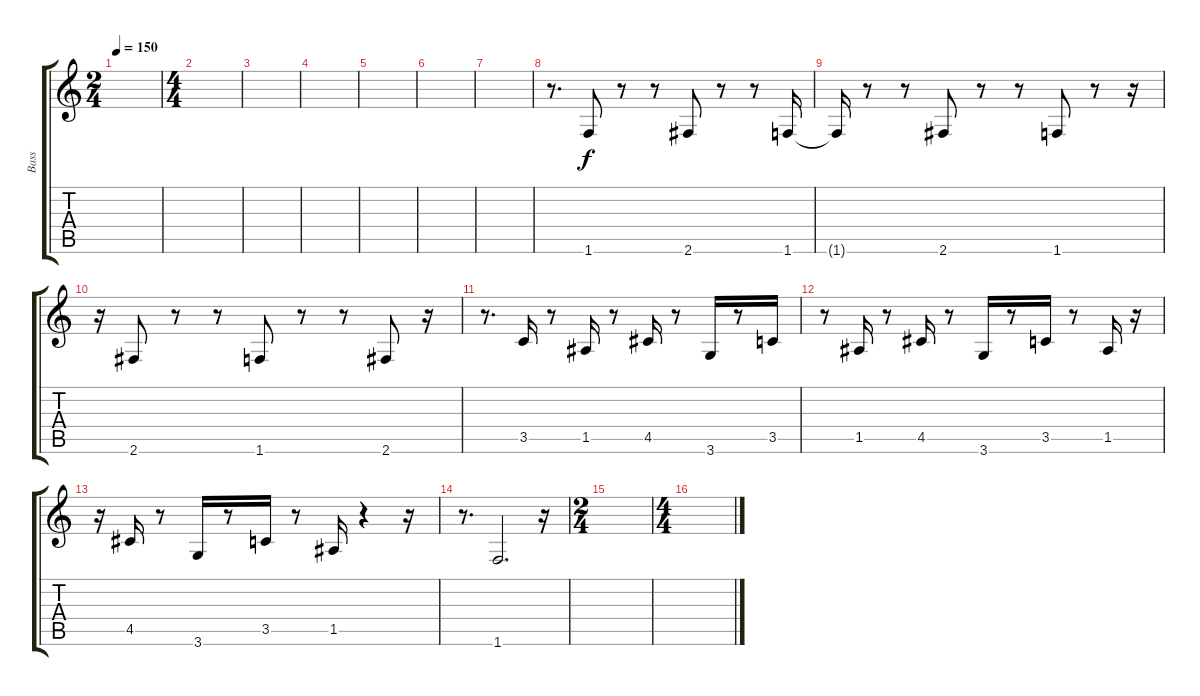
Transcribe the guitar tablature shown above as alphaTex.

\track ("Bass" "Bass") {instrument electricbasspick}
\staff {score tabs}
\tuning (E4 B3 G3 D3 A2 E2) {hide}
\ts (2 4)
\tempo 150
\clef g2
\ks c
|
\ts (4 4)
|
|
|
|
|
|
r.8{d} 1.6.8 r.8 r.8 2.6.8 r.8 r.8 1.6.16 |
1.6{t}.16 r.8 r.8 2.6.8 r.8 r.8 1.6.8 r.8 r.16 |
r.16 2.6.8 r.8 r.8 1.6.8 r.8 r.8 2.6.8 r.16 |
r.8{d} 3.5.16 r.8 1.5.16 r.8 4.5.16 r.8 3.6.16 r.8 3.5.16 |
r.8 1.5.16 r.8 4.5.16 r.8 3.6.16 r.8 3.5.16 r.8 1.5.16 r.16 |
r.16 4.5.16 r.8 3.6.16 r.8 3.5.16 r.8 1.5.16 r.4 r.16 |
r.8{d} 1.6.2{d} r.16 |
\ts (2 4)
|
\ts (4 4)
